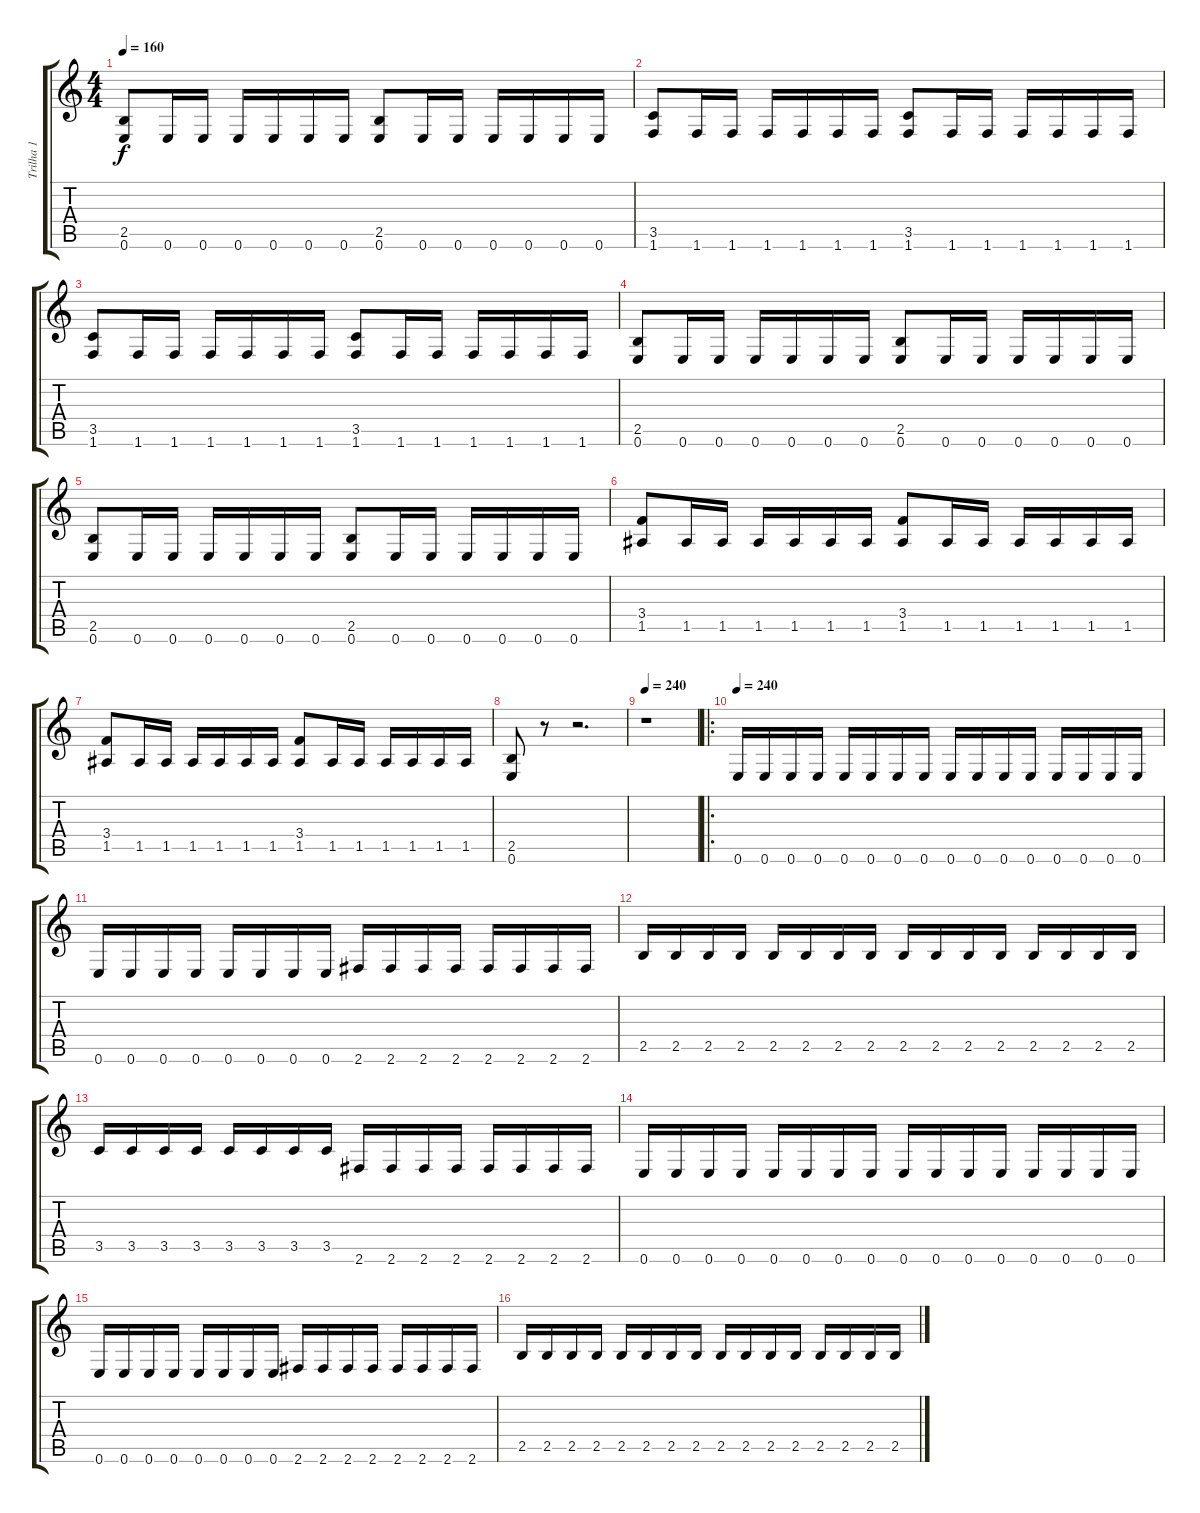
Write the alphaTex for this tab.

\track ("Trilha 1" "Trilha 1") {instrument distortionguitar}
\staff {score tabs}
\tuning (E4 B3 G3 D3 A2 E2) {hide}
\ts (4 4)
\tempo 160
\clef g2
\ks c
(2.5 0.6).8{dy f} 0.6.16 0.6.16 0.6.16 0.6.16 0.6.16 0.6.16 (2.5 0.6).8 0.6.16 0.6.16 0.6.16 0.6.16 0.6.16 0.6.16 |
(3.5 1.6).8 1.6.16 1.6.16 1.6.16 1.6.16 1.6.16 1.6.16 (3.5 1.6).8 1.6.16 1.6.16 1.6.16 1.6.16 1.6.16 1.6.16 |
(3.5 1.6).8 1.6.16 1.6.16 1.6.16 1.6.16 1.6.16 1.6.16 (3.5 1.6).8 1.6.16 1.6.16 1.6.16 1.6.16 1.6.16 1.6.16 |
(2.5 0.6).8 0.6.16 0.6.16 0.6.16 0.6.16 0.6.16 0.6.16 (2.5 0.6).8 0.6.16 0.6.16 0.6.16 0.6.16 0.6.16 0.6.16 |
(2.5 0.6).8 0.6.16 0.6.16 0.6.16 0.6.16 0.6.16 0.6.16 (2.5 0.6).8 0.6.16 0.6.16 0.6.16 0.6.16 0.6.16 0.6.16 |
(3.4 1.5).8 1.5.16 1.5.16 1.5.16 1.5.16 1.5.16 1.5.16 (3.4 1.5).8 1.5.16 1.5.16 1.5.16 1.5.16 1.5.16 1.5.16 |
(3.4 1.5).8 1.5.16 1.5.16 1.5.16 1.5.16 1.5.16 1.5.16 (3.4 1.5).8 1.5.16 1.5.16 1.5.16 1.5.16 1.5.16 1.5.16 |
(2.5 0.6).8 r.8 r.2{d} |
\tempo 240
r.1 |
\ro
\tempo 240
0.6.16 0.6.16 0.6.16 0.6.16 0.6.16 0.6.16 0.6.16 0.6.16 0.6.16 0.6.16 0.6.16 0.6.16 0.6.16 0.6.16 0.6.16 0.6.16 |
0.6.16 0.6.16 0.6.16 0.6.16 0.6.16 0.6.16 0.6.16 0.6.16 2.6.16 2.6.16 2.6.16 2.6.16 2.6.16 2.6.16 2.6.16 2.6.16 |
2.5.16 2.5.16 2.5.16 2.5.16 2.5.16 2.5.16 2.5.16 2.5.16 2.5.16 2.5.16 2.5.16 2.5.16 2.5.16 2.5.16 2.5.16 2.5.16 |
3.5.16 3.5.16 3.5.16 3.5.16 3.5.16 3.5.16 3.5.16 3.5.16 2.6.16 2.6.16 2.6.16 2.6.16 2.6.16 2.6.16 2.6.16 2.6.16 |
0.6.16 0.6.16 0.6.16 0.6.16 0.6.16 0.6.16 0.6.16 0.6.16 0.6.16 0.6.16 0.6.16 0.6.16 0.6.16 0.6.16 0.6.16 0.6.16 |
0.6.16 0.6.16 0.6.16 0.6.16 0.6.16 0.6.16 0.6.16 0.6.16 2.6.16 2.6.16 2.6.16 2.6.16 2.6.16 2.6.16 2.6.16 2.6.16 |
2.5.16 2.5.16 2.5.16 2.5.16 2.5.16 2.5.16 2.5.16 2.5.16 2.5.16 2.5.16 2.5.16 2.5.16 2.5.16 2.5.16 2.5.16 2.5.16
